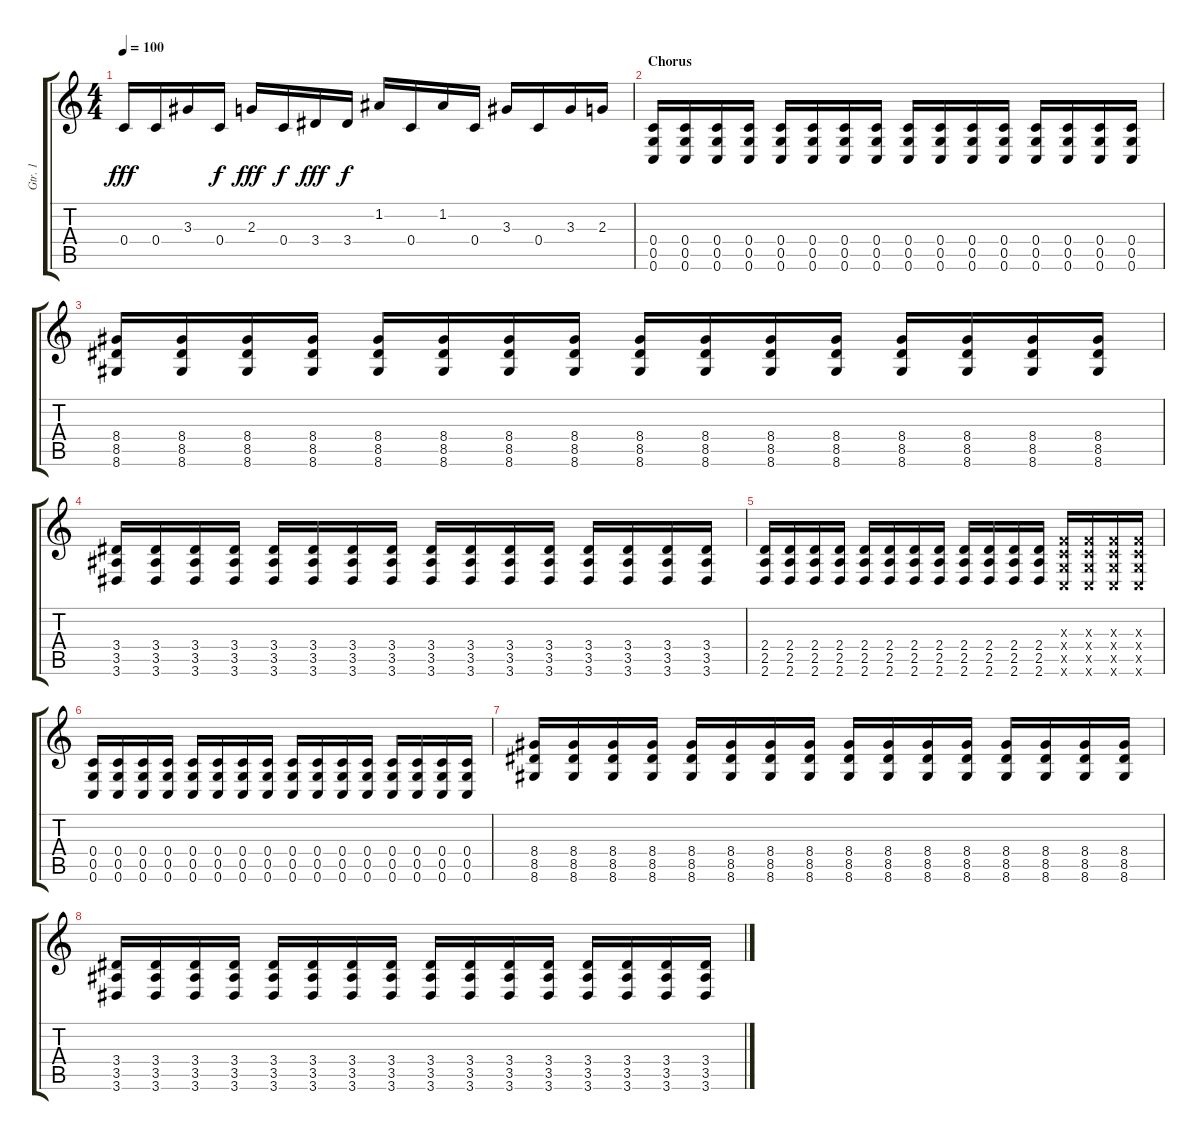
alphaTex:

\track ("Gtr. 1" "Gtr. 1") {instrument distortionguitar}
\staff {score tabs}
\tuning (D4 A3 F3 C3 G2 C2) {hide}
\ts (4 4)
\tempo 100
\clef g2
\ks c
0.4.16{dy fff} 0.4.16 3.3.16 0.4.16{dy f} 2.3.16{dy fff} 0.4.16{dy f} 3.4.16{dy fff} 3.4.16{dy f} 1.2.16 0.4.16 1.2.16 0.4.16 3.3.16 0.4.16 3.3.16 2.3.16 |
\section ("" "Chorus")
(0.4 0.5 0.6).16 (0.4 0.5 0.6).16 (0.4 0.5 0.6).16 (0.4 0.5 0.6).16 (0.4 0.5 0.6).16 (0.4 0.5 0.6).16 (0.4 0.5 0.6).16 (0.4 0.5 0.6).16 (0.4 0.5 0.6).16 (0.4 0.5 0.6).16 (0.4 0.5 0.6).16 (0.4 0.5 0.6).16 (0.4 0.5 0.6).16 (0.4 0.5 0.6).16 (0.4 0.5 0.6).16 (0.4 0.5 0.6).16 |
(8.4 8.5 8.6).16 (8.4 8.5 8.6).16 (8.4 8.5 8.6).16 (8.4 8.5 8.6).16 (8.4 8.5 8.6).16 (8.4 8.5 8.6).16 (8.4 8.5 8.6).16 (8.4 8.5 8.6).16 (8.4 8.5 8.6).16 (8.4 8.5 8.6).16 (8.4 8.5 8.6).16 (8.4 8.5 8.6).16 (8.4 8.5 8.6).16 (8.4 8.5 8.6).16 (8.4 8.5 8.6).16 (8.4 8.5 8.6).16 |
(3.4 3.5 3.6).16 (3.4 3.5 3.6).16 (3.4 3.5 3.6).16 (3.4 3.5 3.6).16 (3.4 3.5 3.6).16 (3.4 3.5 3.6).16 (3.4 3.5 3.6).16 (3.4 3.5 3.6).16 (3.4 3.5 3.6).16 (3.4 3.5 3.6).16 (3.4 3.5 3.6).16 (3.4 3.5 3.6).16 (3.4 3.5 3.6).16 (3.4 3.5 3.6).16 (3.4 3.5 3.6).16 (3.4 3.5 3.6).16 |
(2.4 2.5 2.6).16 (2.4 2.5 2.6).16 (2.4 2.5 2.6).16 (2.4 2.5 2.6).16 (2.4 2.5 2.6).16 (2.4 2.5 2.6).16 (2.4 2.5 2.6).16 (2.4 2.5 2.6).16 (2.4 2.5 2.6).16 (2.4 2.5 2.6).16 (2.4 2.5 2.6).16 (2.4 2.5 2.6).16 (0.3{x} 0.4{x} 0.5{x} 0.6{x}).16 (0.3{x} 0.4{x} 0.5{x} 0.6{x}).16 (0.3{x} 0.4{x} 0.5{x} 0.6{x}).16 (0.3{x} 0.4{x} 0.5{x} 0.6{x}).16 |
(0.4 0.5 0.6).16 (0.4 0.5 0.6).16 (0.4 0.5 0.6).16 (0.4 0.5 0.6).16 (0.4 0.5 0.6).16 (0.4 0.5 0.6).16 (0.4 0.5 0.6).16 (0.4 0.5 0.6).16 (0.4 0.5 0.6).16 (0.4 0.5 0.6).16 (0.4 0.5 0.6).16 (0.4 0.5 0.6).16 (0.4 0.5 0.6).16 (0.4 0.5 0.6).16 (0.4 0.5 0.6).16 (0.4 0.5 0.6).16 |
(8.4 8.5 8.6).16 (8.4 8.5 8.6).16 (8.4 8.5 8.6).16 (8.4 8.5 8.6).16 (8.4 8.5 8.6).16 (8.4 8.5 8.6).16 (8.4 8.5 8.6).16 (8.4 8.5 8.6).16 (8.4 8.5 8.6).16 (8.4 8.5 8.6).16 (8.4 8.5 8.6).16 (8.4 8.5 8.6).16 (8.4 8.5 8.6).16 (8.4 8.5 8.6).16 (8.4 8.5 8.6).16 (8.4 8.5 8.6).16 |
(3.4 3.5 3.6).16 (3.4 3.5 3.6).16 (3.4 3.5 3.6).16 (3.4 3.5 3.6).16 (3.4 3.5 3.6).16 (3.4 3.5 3.6).16 (3.4 3.5 3.6).16 (3.4 3.5 3.6).16 (3.4 3.5 3.6).16 (3.4 3.5 3.6).16 (3.4 3.5 3.6).16 (3.4 3.5 3.6).16 (3.4 3.5 3.6).16 (3.4 3.5 3.6).16 (3.4 3.5 3.6).16 (3.4 3.5 3.6).16
